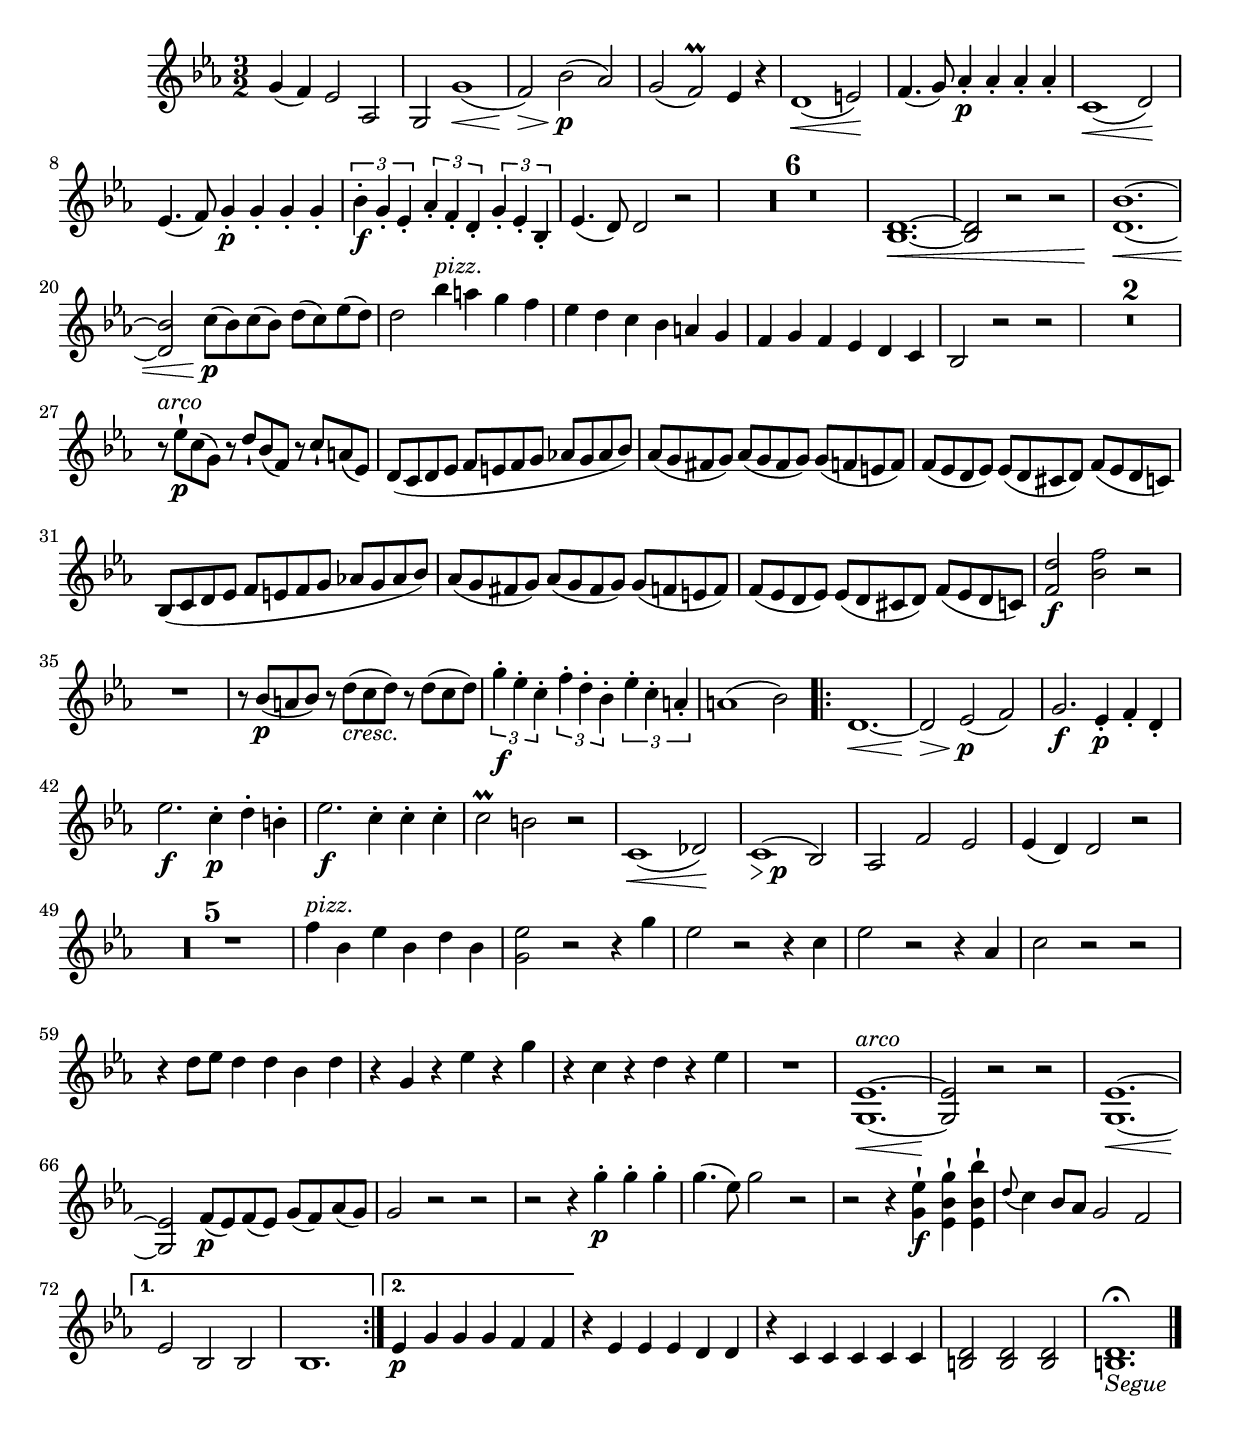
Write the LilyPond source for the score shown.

\version "2.10.25"      %Gossec - Symphonie mi bémol
                        %Violon2 - 1er mvt
\relative c''{
\clef treble
\key ees \major
\time 3/2




g4( f) ees2 aes,
g g'1\<(
f2\!\>) bes\p\!( aes)
g( f\prall) ees4 r
d1\<( e2\!)
f4.( g8) aes4-.\p aes-. aes-. aes-.
c,1\<( d2\!)
ees4.( f8) g4-.\p g-. g-. g-.
\times 2/3 {bes4-.\f g-. ees-.} \times 2/3 {aes-. f-. d-.} \times 2/3 {g-. ees-. bes-.}
ees4.( d8) d2 r
\set Score.skipBars = ##t R1. * 6 
%
%
%
%
%
<bes d>1.\< ~
<bes d>2 r r
<d bes'>1.\< ~
<d bes'>2 c'8\p( bes) c( bes) d( c) ees( d)
d2 bes'4^\markup{\italic "pizz."} a g f
ees d c bes a g
f g f ees d c
bes2 r r
\set Score.skipBars = ##t R1. * 2 
%
r8^\markup{\italic "arco"} ees'-|\p c( g) r d'-| bes( f) r c'-| a( ees)
d( c d ees f e f g aes! g aes bes)
aes( g fis g) aes( g fis g) g( f e f)
f( ees d ees) ees( d cis d) f( ees d c)
bes( c d ees f e f g aes! g aes bes)
aes( g fis g) aes( g fis g) g( f e f)
f( ees d ees) ees( d cis d) f( ees d c)
<f d'>2\f <bes f'> r
R1.
r8 bes\p( a bes) r d_\markup{\italic "cresc."}( c d) r d( c d)
\times 2/3 {g4-.\f ees-. c-.} \times 2/3 {f-. d-. bes-.} \times 2/3 {ees-. c-. a-.}
a1( bes2) \repeat volta 2 {
d,1.\< ~
d2\!\> ees\p( f)
g2.\f ees4-.\p f-. d-.
ees'2.\f c4-.\p d-. b-.
ees2.\f c4-. c-. c-.
c2\prall b r
c,1\<( des2\!)
<<{c1( bes2)}\\{s2\> s2\!\p s2}>>
aes f' ees
ees4( d) d2 r
 \set Score.skipBars = ##t R1. * 5 
%
%
%
%
f'4^\markup{\italic "pizz."} bes, ees bes d bes
<g ees'>2 r r4 g'
ees2 r r4 c
ees2 r r4 aes,
c2 r r
r4 d8 ees d4 d bes d
r g, r ees' r g
r c, r d r ees
R1.
<g,, ees'>1.\<^\markup{\italic "arco"} ~
<g ees'>2\! r r
<g ees'>1.\< ~
<g ees'>2\! f'8\p( ees) f( ees) g( f) aes( g)
g2 r r
r r4 g'\p-. g-. g-.
g4.( ees8) g2 r
r r4 <g, ees'>-|\f <ees bes' g'>-| <ees bes' bes'>-|
\appoggiatura d'8 c4 bes8 aes g2 f }
\alternative { {ees2 bes bes | bes1.} 
   {ees4\p g g g f f } }
r ees ees ees d d
r c c c c c
<b d>2 <b d> <b d>
<b d>1.^\fermataMarkup_\markup{\italic "Segue"} \bar "|." 
}
